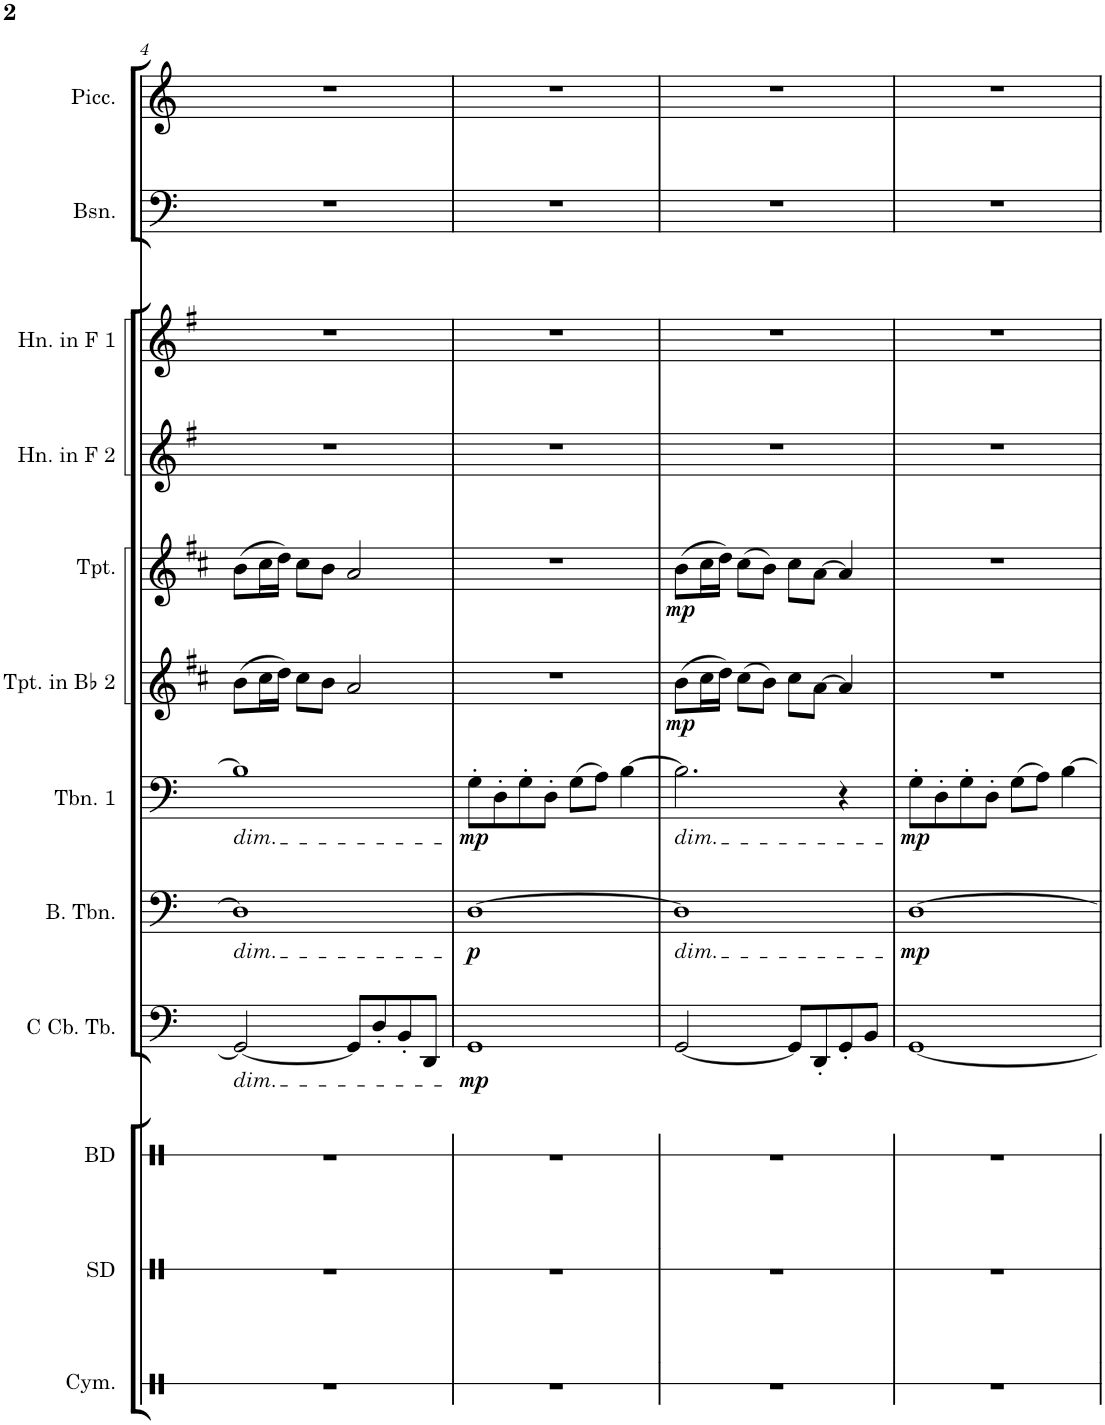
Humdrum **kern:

**kern	**kern	**kern	**kern	**dynam	**kern	**dynam	**kern	**dynam	**kern	**dynam	**kern	**dynam	**kern	**kern	**kern	**kern
*part12	*part11	*part10	*part9	*part9	*part8	*part8	*part7	*part7	*part6	*part6	*part5	*part5	*part4	*part3	*part2	*part1
*staff12	*staff11	*staff10	*staff9	*staff9	*staff8	*staff8	*staff7	*staff7	*staff6	*staff6	*staff5	*staff5	*staff4	*staff3	*staff2	*staff1
*I"Cymbals	*I"Snare Drum	*I"Bass Drum	*I"C Contrabass Tuba	*	*I"Bass Trombone	*	*I"Trombone 1	*	*I"Trumpet in Bb 2	*	*I"Trumpet	*	*I"Horn in F 2	*I"Horn in F 1	*I"Bassoon	*I"Piccolo
*I'Cym.	*I'SD	*I'BD	*I'C Cb. Tb.	*	*I'B. Tbn.	*	*I'Tbn. 1	*	*I'Tpt. in Bb 2	*	*I'Tpt.	*	*I'Hn. in F 2	*I'Hn. in F 1	*I'Bsn.	*I'Picc.
!!LO:PB:g=z
*clefX	*clefX	*clefX	*clefF4	*	*clefF4	*	*clefF4	*	*clefG2	*	*clefG2	*	*clefG2	*clefG2	*clefF4	*clefG2
*	*	*	*	*	*	*	*	*	*Trd1c2	*	*Trd1c2	*	*Trd4c7	*Trd4c7	*	*Trd-7c-12
*k[]	*k[]	*k[]	*k[]	*	*k[]	*	*k[]	*	*k[f#c#]	*	*k[f#c#]	*	*k[f#]	*k[f#]	*k[]	*k[]
*M4/4	*M4/4	*M4/4	*M4/4	*	*M4/4	*	*M4/4	*	*M4/4	*	*M4/4	*	*M4/4	*M4/4	*M4/4	*M4/4
=4	=4	=4	=4	=4	=4	=4	=4	=4	=4	=4	=4	=4	=4	=4	=4	=4
!	!	!	!	!	!	!	!LO:TX:b:i:t=dim.	!	!	!	!	!	!	!	!	!
!	!	!	!	!	!LO:TX:b:i:t=dim.	!	!	!	!	!	!	!	!	!	!	!
!	!	!	!LO:TX:b:i:t=dim.	!	!	!	!	!	!	!	!	!	!	!	!	!
1r	1r	1r	2GG/_	.	1D]	.	1B]	.	(8b\L	.	(8b\L	.	1r	1r	1r	1r
.	.	.	.	.	.	.	.	.	16cc#\L	.	16cc#\L	.	.	.	.	.
.	.	.	.	.	.	.	.	.	16dd\JJ)	.	16dd\JJ)	.	.	.	.	.
.	.	.	.	.	.	.	.	.	8cc#\L	.	8cc#\L	.	.	.	.	.
.	.	.	.	.	.	.	.	.	8b\J	.	8b\J	.	.	.	.	.
.	.	.	8GG/L]	.	.	.	.	.	2a/	.	2a/	.	.	.	.	.
.	.	.	8D'/	.	.	.	.	.	.	.	.	.	.	.	.	.
.	.	.	8BB'/	.	.	.	.	.	.	.	.	.	.	.	.	.
.	.	.	8DD/J	.	.	.	.	.	.	.	.	.	.	.	.	.
=5	=5	=5	=5	=5	=5	=5	=5	=5	=5	=5	=5	=5	=5	=5	=5	=5
!	!	!	!	!LO:DY:b	!	!LO:DY:b	!	!LO:DY:b	!	!	!	!	!	!	!	!
1r	1r	1r	1GG	mp	[1D	p	8G'\L	mp	1r	.	1r	.	1r	1r	1r	1r
.	.	.	.	.	.	.	8D'\	.	.	.	.	.	.	.	.	.
.	.	.	.	.	.	.	8G'\	.	.	.	.	.	.	.	.	.
.	.	.	.	.	.	.	8D'\J	.	.	.	.	.	.	.	.	.
.	.	.	.	.	.	.	(8G\L	.	.	.	.	.	.	.	.	.
.	.	.	.	.	.	.	8A\J)	.	.	.	.	.	.	.	.	.
.	.	.	.	.	.	.	[4B\	.	.	.	.	.	.	.	.	.
=6	=6	=6	=6	=6	=6	=6	=6	=6	=6	=6	=6	=6	=6	=6	=6	=6
!	!	!	!	!	!	!	!LO:TX:b:i:t=dim.	!	!	!	!	!	!	!	!	!
!	!	!	!	!	!LO:TX:b:i:t=dim.	!	!	!	!	!	!	!	!	!	!	!
!	!	!	!	!	!	!	!	!	!	!LO:DY:b	!	!LO:DY:b	!	!	!	!
1r	1r	1r	[2GG/	.	1D]	.	2.B\]	.	(8b\L	mp	(8b\L	mp	1r	1r	1r	1r
.	.	.	.	.	.	.	.	.	16cc#\L	.	16cc#\L	.	.	.	.	.
.	.	.	.	.	.	.	.	.	16dd\JJ)	.	16dd\JJ)	.	.	.	.	.
.	.	.	.	.	.	.	.	.	(8cc#\L	.	(8cc#\L	.	.	.	.	.
.	.	.	.	.	.	.	.	.	8b\J)	.	8b\J)	.	.	.	.	.
.	.	.	8GG/L]	.	.	.	.	.	8cc#\L	.	8cc#\L	.	.	.	.	.
.	.	.	8DD'/	.	.	.	.	.	[8a\J	.	[8a\J	.	.	.	.	.
.	.	.	8GG'/	.	.	.	4r	.	4a/]	.	4a/]	.	.	.	.	.
.	.	.	8BB/J	.	.	.	.	.	.	.	.	.	.	.	.	.
=7	=7	=7	=7	=7	=7	=7	=7	=7	=7	=7	=7	=7	=7	=7	=7	=7
!	!	!	!	!	!	!LO:DY:b	!	!LO:DY:b	!	!	!	!	!	!	!	!
1r	1r	1r	[1GG	.	[1D	mp	8G'\L	mp	1r	.	1r	.	1r	1r	1r	1r
.	.	.	.	.	.	.	8D'\	.	.	.	.	.	.	.	.	.
.	.	.	.	.	.	.	8G'\	.	.	.	.	.	.	.	.	.
.	.	.	.	.	.	.	8D'\J	.	.	.	.	.	.	.	.	.
.	.	.	.	.	.	.	(8G\L	.	.	.	.	.	.	.	.	.
.	.	.	.	.	.	.	8A\J)	.	.	.	.	.	.	.	.	.
.	.	.	.	.	.	.	[4B\	.	.	.	.	.	.	.	.	.
=	=	=	=	=	=	=	=	=	=	=	=	=	=	=	=	=
*-	*-	*-	*-	*-	*-	*-	*-	*-	*-	*-	*-	*-	*-	*-	*-	*-
